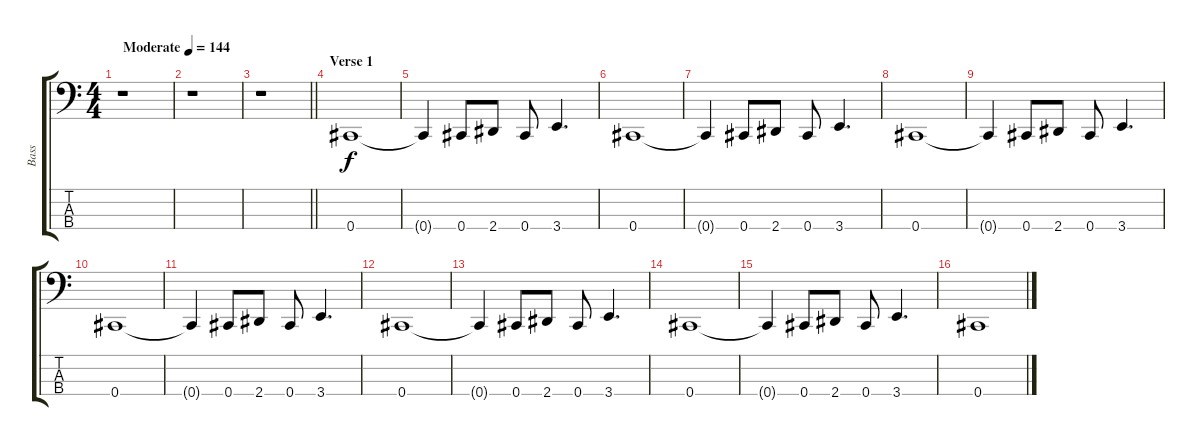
\track ("Bass" "Bass") {instrument electricbasspick}
\staff {score tabs}
\tuning (E2 B1 Gb1 Db1) {hide}
\ts (4 4)
\tempo (144 "Moderate")
\clef f4
\ks c
r.1{dy f instrument electricbasspick} |
r.1 |
\barLineRight lightlight
r.1 |
\section ("" "Verse 1")
0.4.1 |
0.4{t}.4 0.4.8 2.4.8 0.4.8 3.4.4{d} |
0.4.1 |
0.4{t}.4 0.4.8 2.4.8 0.4.8 3.4.4{d} |
0.4.1 |
0.4{t}.4 0.4.8 2.4.8 0.4.8 3.4.4{d} |
0.4.1 |
0.4{t}.4 0.4.8 2.4.8 0.4.8 3.4.4{d} |
0.4.1 |
0.4{t}.4 0.4.8 2.4.8 0.4.8 3.4.4{d} |
0.4.1 |
0.4{t}.4 0.4.8 2.4.8 0.4.8 3.4.4{d} |
0.4.1
